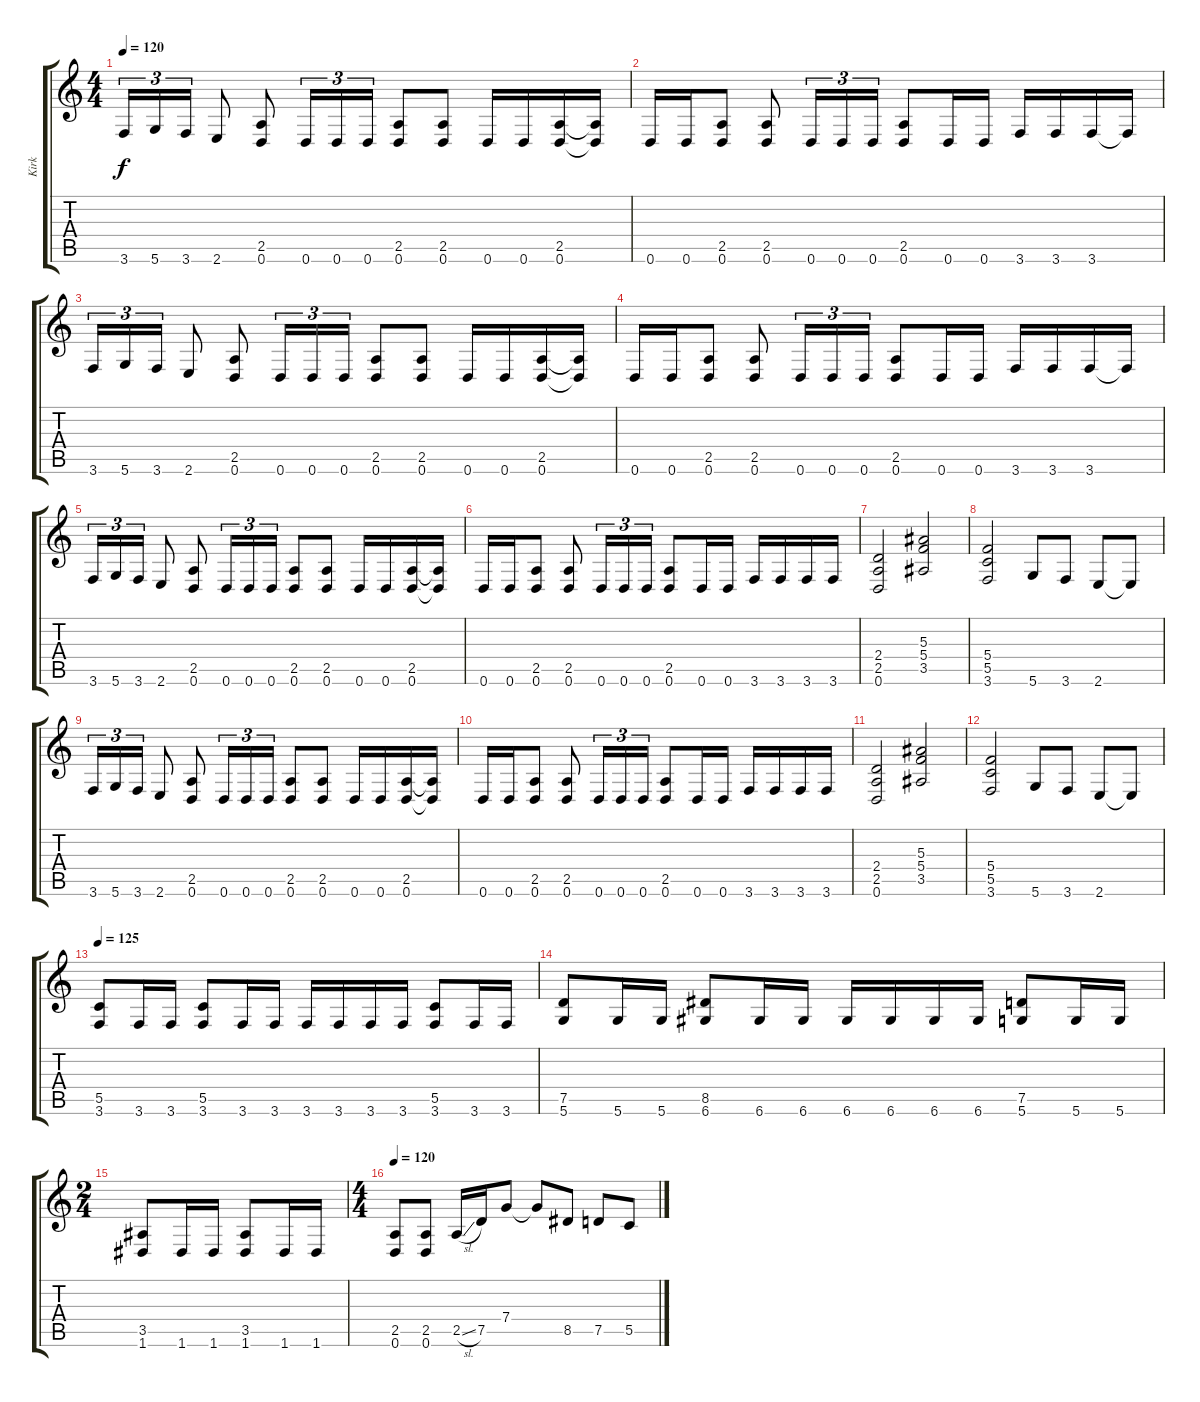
\track ("Kirk" "Kirk") {instrument distortionguitar}
\staff {score tabs}
\tuning (D4 A3 F3 C3 G2 D2) {hide}
\ts (4 4)
\tempo 120
\clef g2
\ks c
3.6.16{tu (3 2) dy f} 5.6.16{tu (3 2)} 3.6.16{tu (3 2)} 2.6.8 (2.5 0.6).8 0.6.16{tu (3 2)} 0.6.16{tu (3 2)} 0.6.16{tu (3 2)} (2.5 0.6).8 (2.5 0.6).8 0.6.16 0.6.16 (2.5 0.6).16 (2.5{t} 0.6{t}).16 |
0.6.16 0.6.16 (2.5 0.6).8 (2.5 0.6).8 0.6.16{tu (3 2)} 0.6.16{tu (3 2)} 0.6.16{tu (3 2)} (2.5 0.6).8 0.6.16 0.6.16 3.6.16 3.6.16 3.6.16 3.6{t}.16 |
3.6.16{tu (3 2)} 5.6.16{tu (3 2)} 3.6.16{tu (3 2)} 2.6.8 (2.5 0.6).8 0.6.16{tu (3 2)} 0.6.16{tu (3 2)} 0.6.16{tu (3 2)} (2.5 0.6).8 (2.5 0.6).8 0.6.16 0.6.16 (2.5 0.6).16 (2.5{t} 0.6{t}).16 |
0.6.16 0.6.16 (2.5 0.6).8 (2.5 0.6).8 0.6.16{tu (3 2)} 0.6.16{tu (3 2)} 0.6.16{tu (3 2)} (2.5 0.6).8 0.6.16 0.6.16 3.6.16 3.6.16 3.6.16 3.6{t}.16 |
3.6.16{tu (3 2)} 5.6.16{tu (3 2)} 3.6.16{tu (3 2)} 2.6.8 (2.5 0.6).8 0.6.16{tu (3 2)} 0.6.16{tu (3 2)} 0.6.16{tu (3 2)} (2.5 0.6).8 (2.5 0.6).8 0.6.16 0.6.16 (2.5 0.6).16 (2.5{t} 0.6{t}).16 |
0.6.16 0.6.16 (2.5 0.6).8 (2.5 0.6).8 0.6.16{tu (3 2)} 0.6.16{tu (3 2)} 0.6.16{tu (3 2)} (2.5 0.6).8 0.6.16 0.6.16 3.6.16 3.6.16 3.6.16 3.6.16 |
(2.4 2.5 0.6).2 (5.3 5.4 3.5).2 |
(5.4 5.5 3.6).2 5.6.8 3.6.8 2.6.8 2.6{t}.8 |
3.6.16{tu (3 2)} 5.6.16{tu (3 2)} 3.6.16{tu (3 2)} 2.6.8 (2.5 0.6).8 0.6.16{tu (3 2)} 0.6.16{tu (3 2)} 0.6.16{tu (3 2)} (2.5 0.6).8 (2.5 0.6).8 0.6.16 0.6.16 (2.5 0.6).16 (2.5{t} 0.6{t}).16 |
0.6.16 0.6.16 (2.5 0.6).8 (2.5 0.6).8 0.6.16{tu (3 2)} 0.6.16{tu (3 2)} 0.6.16{tu (3 2)} (2.5 0.6).8 0.6.16 0.6.16 3.6.16 3.6.16 3.6.16 3.6.16 |
(2.4 2.5 0.6).2 (5.3 5.4 3.5).2 |
(5.4 5.5 3.6).2 5.6.8 3.6.8 2.6.8 2.6{t}.8 |
\tempo 125
(5.5 3.6).8 3.6.16 3.6.16 (5.5 3.6).8 3.6.16 3.6.16 3.6.16 3.6.16 3.6.16 3.6.16 (5.5 3.6).8 3.6.16 3.6.16 |
(7.5 5.6).8 5.6.16 5.6.16 (8.5 6.6).8 6.6.16 6.6.16 6.6.16 6.6.16 6.6.16 6.6.16 (7.5 5.6).8 5.6.16 5.6.16 |
\ts (2 4)
(3.5 1.6).8 1.6.16 1.6.16 (3.5 1.6).8 1.6.16 1.6.16 |
\ts (4 4)
\tempo 120
(2.5 0.6).8 (2.5 0.6).8 2.5{sl}.16 7.5.16 7.4.8 7.4{t}.8 8.5.8 7.5.8 5.5.8
